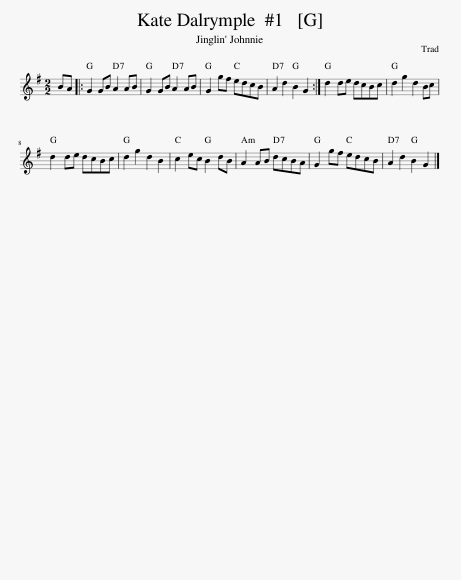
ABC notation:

X:1
L:1/8
M:2/2
I:linebreak $
K:G
V:1 treble
V:1
 BA |: G2 GB A2 AB | G2 GB A2 AB | G2 gf edcB | A2 d2 B2 G2 :| %5
 d2 de dcBc | d2 g2 d2 Bc |$ d2 de dcBc | d2 g2 d2 B2 | c2 ec B2 dB | %10
 A2 AB dcBA | G2 gf edcB | A2 d2 B2 G2 |] %13
